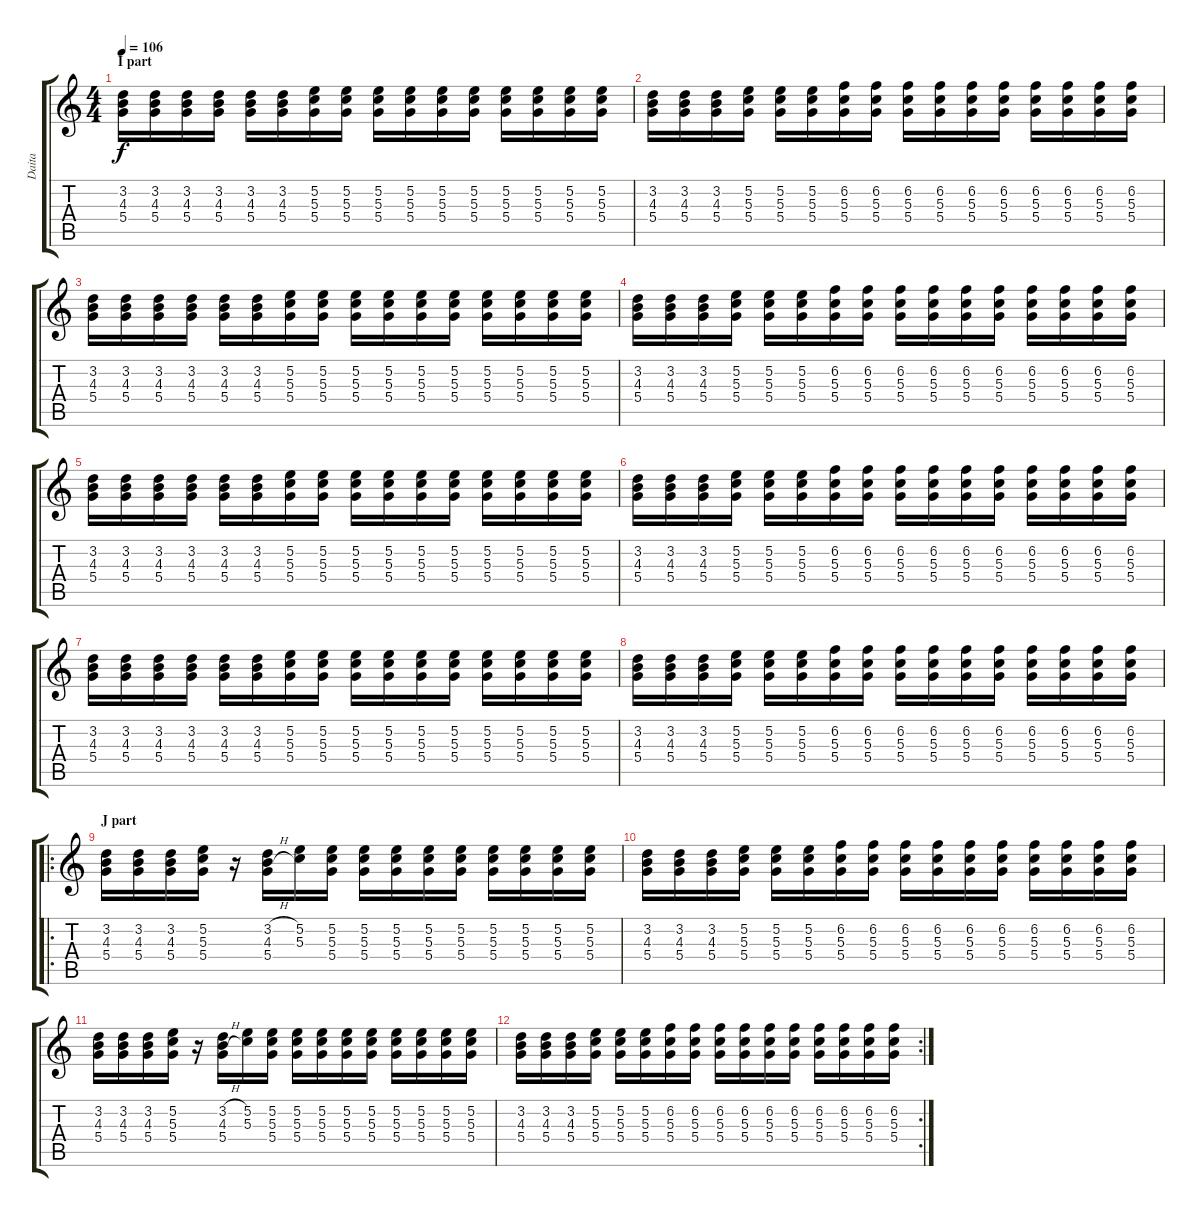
\track ("Daita" "Daita") {instrument distortionguitar}
\staff {score tabs}
\tuning (E4 B3 G3 D3 A2 E2) {hide}
\ts (4 4)
\section ("" "I part")
\tempo 106
\clef g2
\ks c
(3.2 4.3 5.4).16{dy f} (3.2 4.3 5.4).16 (3.2 4.3 5.4).16 (3.2 4.3 5.4).16 (3.2 4.3 5.4).16 (3.2 4.3 5.4).16 (5.2 5.3 5.4).16 (5.2 5.3 5.4).16 (5.2 5.3 5.4).16 (5.2 5.3 5.4).16 (5.2 5.3 5.4).16 (5.2 5.3 5.4).16 (5.2 5.3 5.4).16 (5.2 5.3 5.4).16 (5.2 5.3 5.4).16 (5.2 5.3 5.4).16 |
(3.2 4.3 5.4).16 (3.2 4.3 5.4).16 (3.2 4.3 5.4).16 (5.2 5.3 5.4).16 (5.2 5.3 5.4).16 (5.2 5.3 5.4).16 (6.2 5.3 5.4).16 (6.2 5.3 5.4).16 (6.2 5.3 5.4).16 (6.2 5.3 5.4).16 (6.2 5.3 5.4).16 (6.2 5.3 5.4).16 (6.2 5.3 5.4).16 (6.2 5.3 5.4).16 (6.2 5.3 5.4).16 (6.2 5.3 5.4).16 |
(3.2 4.3 5.4).16 (3.2 4.3 5.4).16 (3.2 4.3 5.4).16 (3.2 4.3 5.4).16 (3.2 4.3 5.4).16 (3.2 4.3 5.4).16 (5.2 5.3 5.4).16 (5.2 5.3 5.4).16 (5.2 5.3 5.4).16 (5.2 5.3 5.4).16 (5.2 5.3 5.4).16 (5.2 5.3 5.4).16 (5.2 5.3 5.4).16 (5.2 5.3 5.4).16 (5.2 5.3 5.4).16 (5.2 5.3 5.4).16 |
(3.2 4.3 5.4).16 (3.2 4.3 5.4).16 (3.2 4.3 5.4).16 (5.2 5.3 5.4).16 (5.2 5.3 5.4).16 (5.2 5.3 5.4).16 (6.2 5.3 5.4).16 (6.2 5.3 5.4).16 (6.2 5.3 5.4).16 (6.2 5.3 5.4).16 (6.2 5.3 5.4).16 (6.2 5.3 5.4).16 (6.2 5.3 5.4).16 (6.2 5.3 5.4).16 (6.2 5.3 5.4).16 (6.2 5.3 5.4).16 |
(3.2 4.3 5.4).16 (3.2 4.3 5.4).16 (3.2 4.3 5.4).16 (3.2 4.3 5.4).16 (3.2 4.3 5.4).16 (3.2 4.3 5.4).16 (5.2 5.3 5.4).16 (5.2 5.3 5.4).16 (5.2 5.3 5.4).16 (5.2 5.3 5.4).16 (5.2 5.3 5.4).16 (5.2 5.3 5.4).16 (5.2 5.3 5.4).16 (5.2 5.3 5.4).16 (5.2 5.3 5.4).16 (5.2 5.3 5.4).16 |
(3.2 4.3 5.4).16 (3.2 4.3 5.4).16 (3.2 4.3 5.4).16 (5.2 5.3 5.4).16 (5.2 5.3 5.4).16 (5.2 5.3 5.4).16 (6.2 5.3 5.4).16 (6.2 5.3 5.4).16 (6.2 5.3 5.4).16 (6.2 5.3 5.4).16 (6.2 5.3 5.4).16 (6.2 5.3 5.4).16 (6.2 5.3 5.4).16 (6.2 5.3 5.4).16 (6.2 5.3 5.4).16 (6.2 5.3 5.4).16 |
(3.2 4.3 5.4).16 (3.2 4.3 5.4).16 (3.2 4.3 5.4).16 (3.2 4.3 5.4).16 (3.2 4.3 5.4).16 (3.2 4.3 5.4).16 (5.2 5.3 5.4).16 (5.2 5.3 5.4).16 (5.2 5.3 5.4).16 (5.2 5.3 5.4).16 (5.2 5.3 5.4).16 (5.2 5.3 5.4).16 (5.2 5.3 5.4).16 (5.2 5.3 5.4).16 (5.2 5.3 5.4).16 (5.2 5.3 5.4).16 |
(3.2 4.3 5.4).16 (3.2 4.3 5.4).16 (3.2 4.3 5.4).16 (5.2 5.3 5.4).16 (5.2 5.3 5.4).16 (5.2 5.3 5.4).16 (6.2 5.3 5.4).16 (6.2 5.3 5.4).16 (6.2 5.3 5.4).16 (6.2 5.3 5.4).16 (6.2 5.3 5.4).16 (6.2 5.3 5.4).16 (6.2 5.3 5.4).16 (6.2 5.3 5.4).16 (6.2 5.3 5.4).16 (6.2 5.3 5.4).16 |
\ro
\section ("" "J part")
(3.2 4.3 5.4).16 (3.2 4.3 5.4).16 (3.2 4.3 5.4).16 (5.2 5.3 5.4).16 r.16 (3.2{h} 4.3{h} 5.4).16 (5.2 5.3).16 (5.2 5.3 5.4).16 (5.2 5.3 5.4).16 (5.2 5.3 5.4).16 (5.2 5.3 5.4).16 (5.2 5.3 5.4).16 (5.2 5.3 5.4).16 (5.2 5.3 5.4).16 (5.2 5.3 5.4).16 (5.2 5.3 5.4).16 |
(3.2 4.3 5.4).16 (3.2 4.3 5.4).16 (3.2 4.3 5.4).16 (5.2 5.3 5.4).16 (5.2 5.3 5.4).16 (5.2 5.3 5.4).16 (6.2 5.3 5.4).16 (6.2 5.3 5.4).16 (6.2 5.3 5.4).16 (6.2 5.3 5.4).16 (6.2 5.3 5.4).16 (6.2 5.3 5.4).16 (6.2 5.3 5.4).16 (6.2 5.3 5.4).16 (6.2 5.3 5.4).16 (6.2 5.3 5.4).16 |
(3.2 4.3 5.4).16 (3.2 4.3 5.4).16 (3.2 4.3 5.4).16 (5.2 5.3 5.4).16 r.16 (3.2{h} 4.3{h} 5.4).16 (5.2 5.3).16 (5.2 5.3 5.4).16 (5.2 5.3 5.4).16 (5.2 5.3 5.4).16 (5.2 5.3 5.4).16 (5.2 5.3 5.4).16 (5.2 5.3 5.4).16 (5.2 5.3 5.4).16 (5.2 5.3 5.4).16 (5.2 5.3 5.4).16 |
\rc 2
(3.2 4.3 5.4).16 (3.2 4.3 5.4).16 (3.2 4.3 5.4).16 (5.2 5.3 5.4).16 (5.2 5.3 5.4).16 (5.2 5.3 5.4).16 (6.2 5.3 5.4).16 (6.2 5.3 5.4).16 (6.2 5.3 5.4).16 (6.2 5.3 5.4).16 (6.2 5.3 5.4).16 (6.2 5.3 5.4).16 (6.2 5.3 5.4).16 (6.2 5.3 5.4).16 (6.2 5.3 5.4).16 (6.2 5.3 5.4).16
